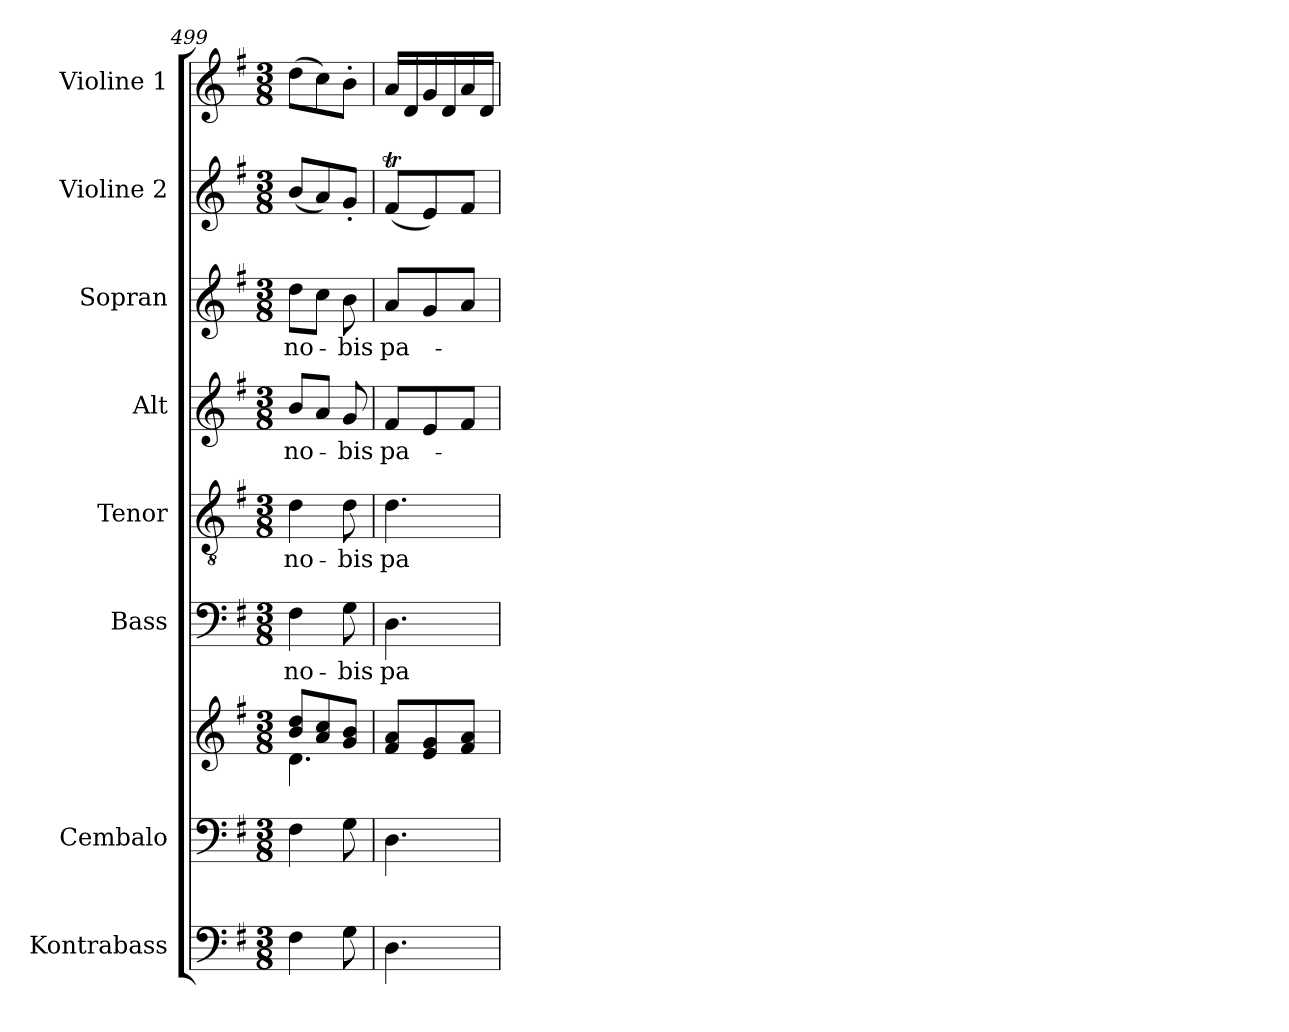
**kern	**kern	**kern	**kern	**text	**kern	**text	**kern	**text	**kern	**text	**kern	**kern
*part8	*part7	*part7	*part6	*part6	*part5	*part5	*part4	*part4	*part3	*part3	*part2	*part1
*staff9	*staff8	*staff7	*staff6	*staff6	*staff5	*staff5	*staff4	*staff4	*staff3	*staff3	*staff2	*staff1
*I"Kontrabass	*I"Cembalo	*	*I"Bass	*	*I"Tenor	*	*I"Alt	*	*I"Sopran	*	*I"Violine 2	*I"Violine 1
*I'Kb.	*I'Cemb.	*	*I'B.	*	*I'T.	*	*I'A.	*	*I'S.	*	*I'Vl. 2	*I'Vl. 1
*clefF4	*clefF4	*clefG2	*clefF4	*	*clefGv2	*	*clefG2	*	*clefG2	*	*clefG2	*clefG2
*ITrd7c12	*	*	*	*	*	*	*	*	*	*	*	*
*k[f#]	*k[f#]	*k[f#]	*k[f#]	*	*k[f#]	*	*k[f#]	*	*k[f#]	*	*k[f#]	*k[f#]
*G:	*G:	*G:	*G:	*	*G:	*	*G:	*	*G:	*	*G:	*G:
*M3/8	*M3/8	*M3/8	*M3/8	*	*M3/8	*	*M3/8	*	*M3/8	*	*M3/8	*M3/8
=499	=499	=499	=499	=499	=499	=499	=499	=499	=499	=499	=499	=499
*	*	*^	*	*	*	*	*	*	*	*	*	*
!	!	!	!	!	!LO:LY:b	!	!LO:LY:b	!	!LO:LY:b	!	!LO:LY:b	!	!
4FF#\	4F#\	8b/ 8dd/L	4.d\	4F#\	no-	4d\	no-	8b/L	no-	8dd\L	no-	(<8b/L	(>8dd\L
.	.	8a/ 8cc/	.	.	.	.	.	8a/J	.	8cc\J	.	8a/)	8cc\)
!	!	!	!	!	!LO:LY:b	!	!LO:LY:b	!	!LO:LY:b	!	!LO:LY:b	!	!
8GG\	8G\	8g/ 8b/J	.	8G\	-bis	8d\	-bis	8g/	-bis	8b\	-bis	8g'</J	8b'>\J
*	*	*v	*v	*	*	*	*	*	*	*	*	*	*
=500	=500	=500	=500	=500	=500	=500	=500	=500	=500	=500	=500	=500
!	!	!	!	!LO:LY:b	!	!LO:LY:b	!	!LO:LY:b	!	!LO:LY:b	!	!
4.DD\	4.D\	8f#/ 8a/L	4.D\	pa-	4.d\	pa-	8f#/L	pa-	8a/L	pa-	(<8f#t/L	16a/LL
.	.	.	.	.	.	.	.	.	.	.	.	16d/
.	.	8e/ 8g/	.	.	.	.	8e/	.	8g/	.	8e/)	16g/
.	.	.	.	.	.	.	.	.	.	.	.	16d/
.	.	8f#/ 8a/J	.	.	.	.	8f#/J	.	8a/J	.	8f#/J	16a/
.	.	.	.	.	.	.	.	.	.	.	.	16d/JJ
=	=	=	=	=	=	=	=	=	=	=	=	=
*-	*-	*-	*-	*-	*-	*-	*-	*-	*-	*-	*-	*-
